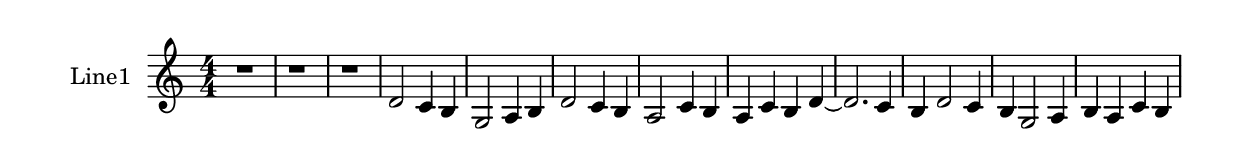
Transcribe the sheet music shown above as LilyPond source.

% 2016-09-05 16:10

\version "2.18.2"
\language "english"

\header {}

\layout {}

\paper {}

\score {
    \new Score <<
        \context Staff = "line1" {
            \set Staff.instrumentName = \markup { Line1 }
            \set Staff.shortInstrumentName = \markup { Line1 }
            {
                \numericTimeSignature
                \time 4/4
                \bar "||"
                \accidentalStyle modern-cautionary
                r1
                r1
                r1
                d'2
                c'4
                b4
                g2
                a4
                b4
                d'2
                c'4
                b4
                a2
                c'4
                b4
                a4
                c'4
                b4
                d'4 ~
                d'2.
                c'4
                b4
                d'2
                c'4
                b4
                g2
                a4
                b4
                a4
                c'4
                b4
            }
        }
    >>
}